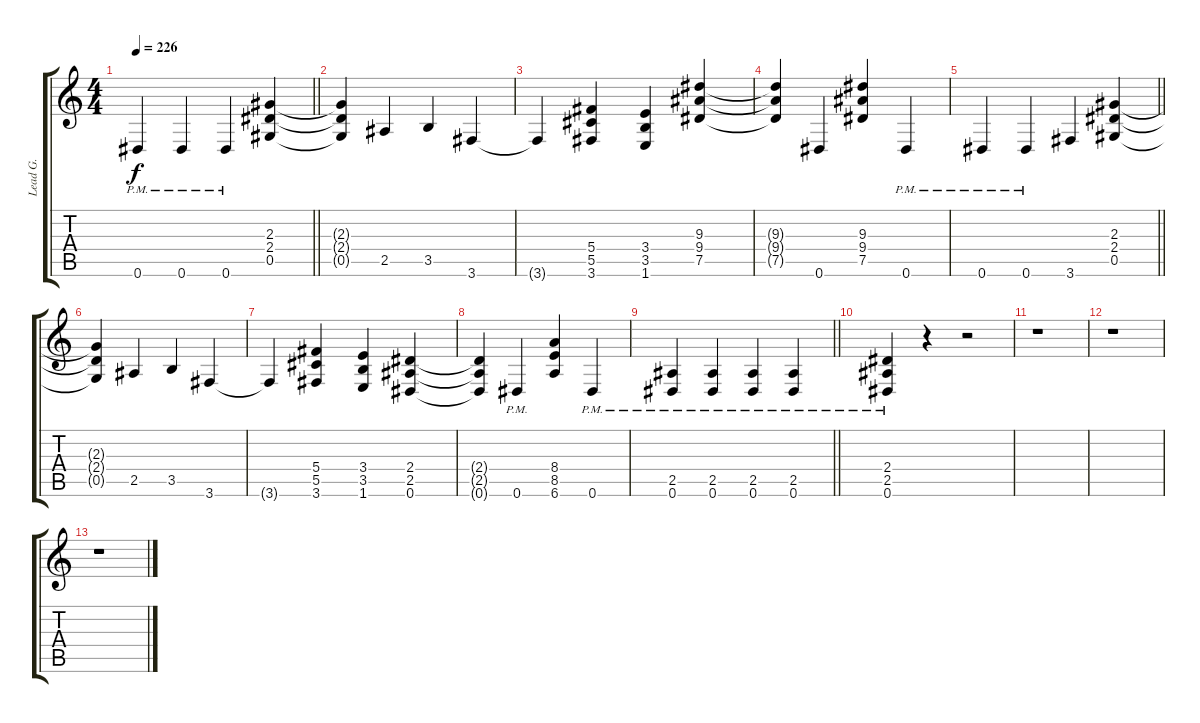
\track ("Lead G." "Lead G.") {instrument distortionguitar}
\staff {score tabs}
\tuning (Eb4 Bb3 Gb3 Db3 Ab2 Eb2) {hide}
\ts (4 4)
\tempo 226
\clef g2
\barLineRight lightlight
\ks c
0.6{pm}.4{dy f} 0.6{pm}.4 0.6{pm}.4 (2.3 2.4 0.5).4 |
(2.3{t} 2.4{t} 0.5{t}).4 2.5.4 3.5.4 3.6.4 |
3.6{t}.4 (5.4 5.5 3.6).4 (3.4 3.5 1.6).4 (9.3 9.4 7.5).4 |
(9.3{t} 9.4{t} 7.5{t}).4 0.6.4 (9.3 9.4 7.5).4 0.6{pm}.4 |
\barLineRight lightlight
0.6{pm}.4 0.6{pm}.4 3.6.4 (2.3 2.4 0.5).4 |
(2.3{t} 2.4{t} 0.5{t}).4 2.5.4 3.5.4 3.6.4 |
3.6{t}.4 (5.4 5.5 3.6).4 (3.4 3.5 1.6).4 (2.4 2.5 0.6).4 |
(2.4{t} 2.5{t} 0.6{t}).4 0.6{pm}.4 (8.4 8.5 6.6).4 0.6{pm}.4 |
\barLineRight lightlight
(2.5{pm} 0.6{pm}).4 (2.5{pm} 0.6{pm}).4 (2.5{pm} 0.6{pm}).4 (2.5{pm} 0.6{pm}).4 |
(2.4{pm} 2.5{pm} 0.6{pm}).4 r.4 r.2 |
r.1 |
r.1 |
r.1
